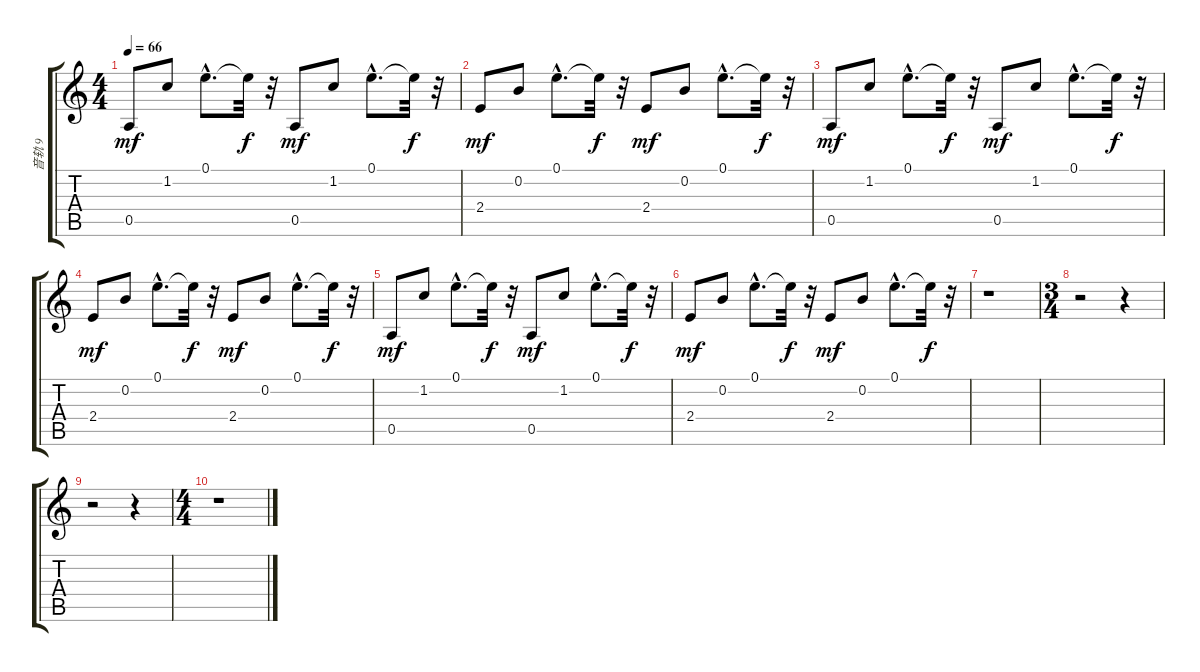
\track ("音轨 9" "音轨 9") {instrument acousticguitarnylon}
\staff {score tabs}
\tuning (E4 B3 G3 D3 A2 E2) {hide}
\ts (4 4)
\tempo 66
\clef g2
\ks c
0.5.8{dy mf} 1.2.8{volume 16} 0.1{hac}.8{d volume 16} 0.1{t}.32{dy f} r.32 0.5.8{dy mf volume 15} 1.2.8{volume 15} 0.1{hac}.8{d volume 15} 0.1{t}.32{dy f} r.32 |
2.4.8{dy mf volume 15} 0.2.8{volume 15} 0.1{hac}.8{d volume 15} 0.1{t}.32{dy f} r.32 2.4.8{dy mf volume 14} 0.2.8{volume 14} 0.1{hac}.8{d volume 14} 0.1{t}.32{dy f} r.32 |
0.5.8{dy mf volume 14} 1.2.8 0.1{hac}.8{d} 0.1{t}.32{dy f} r.32 0.5.8{dy mf} 1.2.8 0.1{hac}.8{d} 0.1{t}.32{dy f} r.32 |
2.4.8{dy mf} 0.2.8 0.1{hac}.8{d} 0.1{t}.32{dy f} r.32 2.4.8{dy mf} 0.2.8 0.1{hac}.8{d} 0.1{t}.32{dy f} r.32 |
0.5.8{dy mf} 1.2.8 0.1{hac}.8{d} 0.1{t}.32{dy f} r.32 0.5.8{dy mf} 1.2.8 0.1{hac}.8{d} 0.1{t}.32{dy f} r.32 |
2.4.8{dy mf} 0.2.8 0.1{hac}.8{d} 0.1{t}.32{dy f} r.32 2.4.8{dy mf} 0.2.8 0.1{hac}.8{d} 0.1{t}.32{dy f} r.32 |
r.1 |
\ts (3 4)
r.2 r.4 |
r.2 r.4 |
\ts (4 4)
r.1
